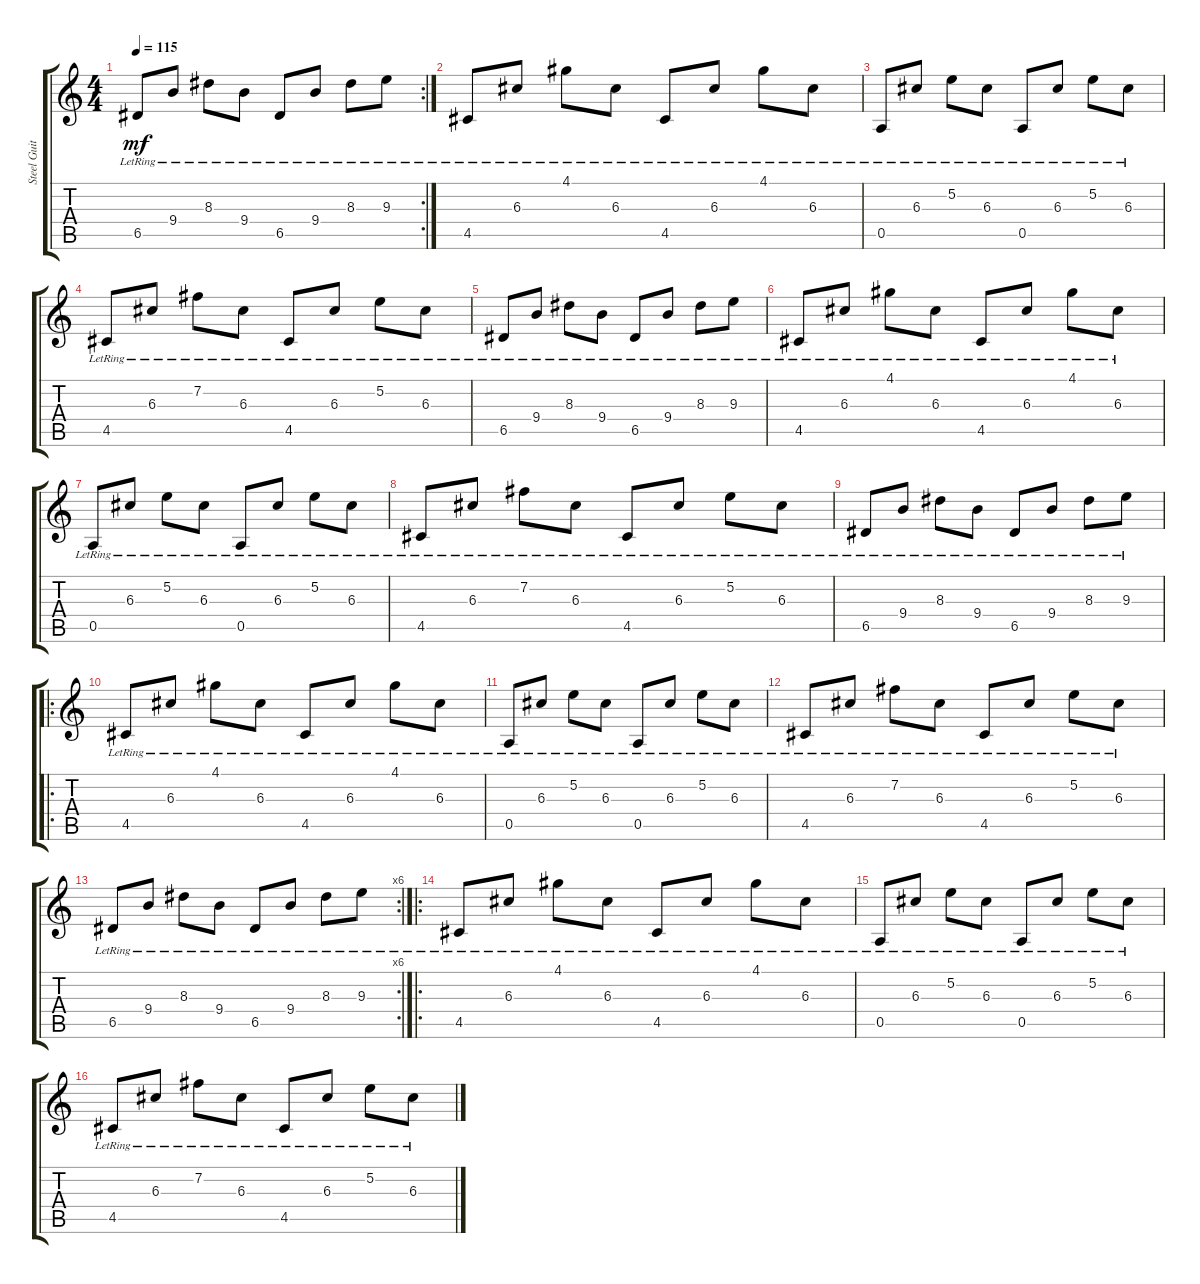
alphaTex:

\track ("Steel Guitar" "Steel Guit") {instrument acousticguitarsteel}
\staff {score tabs}
\tuning (E4 B3 G3 D3 A2 E2) {hide}
\rc 2
\ts (4 4)
\tempo 115
\clef g2
\ks c
6.5{lr}.8{dy mf} 9.4{lr}.8 8.3{lr}.8 9.4{lr}.8 6.5{lr}.8 9.4{lr}.8 8.3{lr}.8 9.3{lr}.8 |
4.5{lr}.8 6.3{lr}.8 4.1{lr}.8 6.3{lr}.8 4.5{lr}.8 6.3{lr}.8 4.1{lr}.8 6.3{lr}.8 |
0.5{lr}.8 6.3{lr}.8 5.2{lr}.8 6.3{lr}.8 0.5{lr}.8 6.3{lr}.8 5.2{lr}.8 6.3{lr}.8 |
4.5{lr}.8 6.3{lr}.8 7.2{lr}.8 6.3{lr}.8 4.5{lr}.8 6.3{lr}.8 5.2{lr}.8 6.3{lr}.8 |
6.5{lr}.8 9.4{lr}.8 8.3{lr}.8 9.4{lr}.8 6.5{lr}.8 9.4{lr}.8 8.3{lr}.8 9.3{lr}.8 |
4.5{lr}.8 6.3{lr}.8 4.1{lr}.8 6.3{lr}.8 4.5{lr}.8 6.3{lr}.8 4.1{lr}.8 6.3{lr}.8 |
0.5{lr}.8 6.3{lr}.8 5.2{lr}.8 6.3{lr}.8 0.5{lr}.8 6.3{lr}.8 5.2{lr}.8 6.3{lr}.8 |
4.5{lr}.8 6.3{lr}.8 7.2{lr}.8 6.3{lr}.8 4.5{lr}.8 6.3{lr}.8 5.2{lr}.8 6.3{lr}.8 |
6.5{lr}.8 9.4{lr}.8 8.3{lr}.8 9.4{lr}.8 6.5{lr}.8 9.4{lr}.8 8.3{lr}.8 9.3{lr}.8 |
\ro
4.5{lr}.8 6.3{lr}.8 4.1{lr}.8 6.3{lr}.8 4.5{lr}.8 6.3{lr}.8 4.1{lr}.8 6.3{lr}.8 |
0.5{lr}.8 6.3{lr}.8 5.2{lr}.8 6.3{lr}.8 0.5{lr}.8 6.3{lr}.8 5.2{lr}.8 6.3{lr}.8 |
4.5{lr}.8 6.3{lr}.8 7.2{lr}.8 6.3{lr}.8 4.5{lr}.8 6.3{lr}.8 5.2{lr}.8 6.3{lr}.8 |
\rc 6
6.5{lr}.8 9.4{lr}.8 8.3{lr}.8 9.4{lr}.8 6.5{lr}.8 9.4{lr}.8 8.3{lr}.8 9.3{lr}.8 |
\ro
4.5{lr}.8 6.3{lr}.8 4.1{lr}.8 6.3{lr}.8 4.5{lr}.8 6.3{lr}.8 4.1{lr}.8 6.3{lr}.8 |
0.5{lr}.8 6.3{lr}.8 5.2{lr}.8 6.3{lr}.8 0.5{lr}.8 6.3{lr}.8 5.2{lr}.8 6.3{lr}.8 |
4.5{lr}.8 6.3{lr}.8 7.2{lr}.8 6.3{lr}.8 4.5{lr}.8 6.3{lr}.8 5.2{lr}.8 6.3{lr}.8
